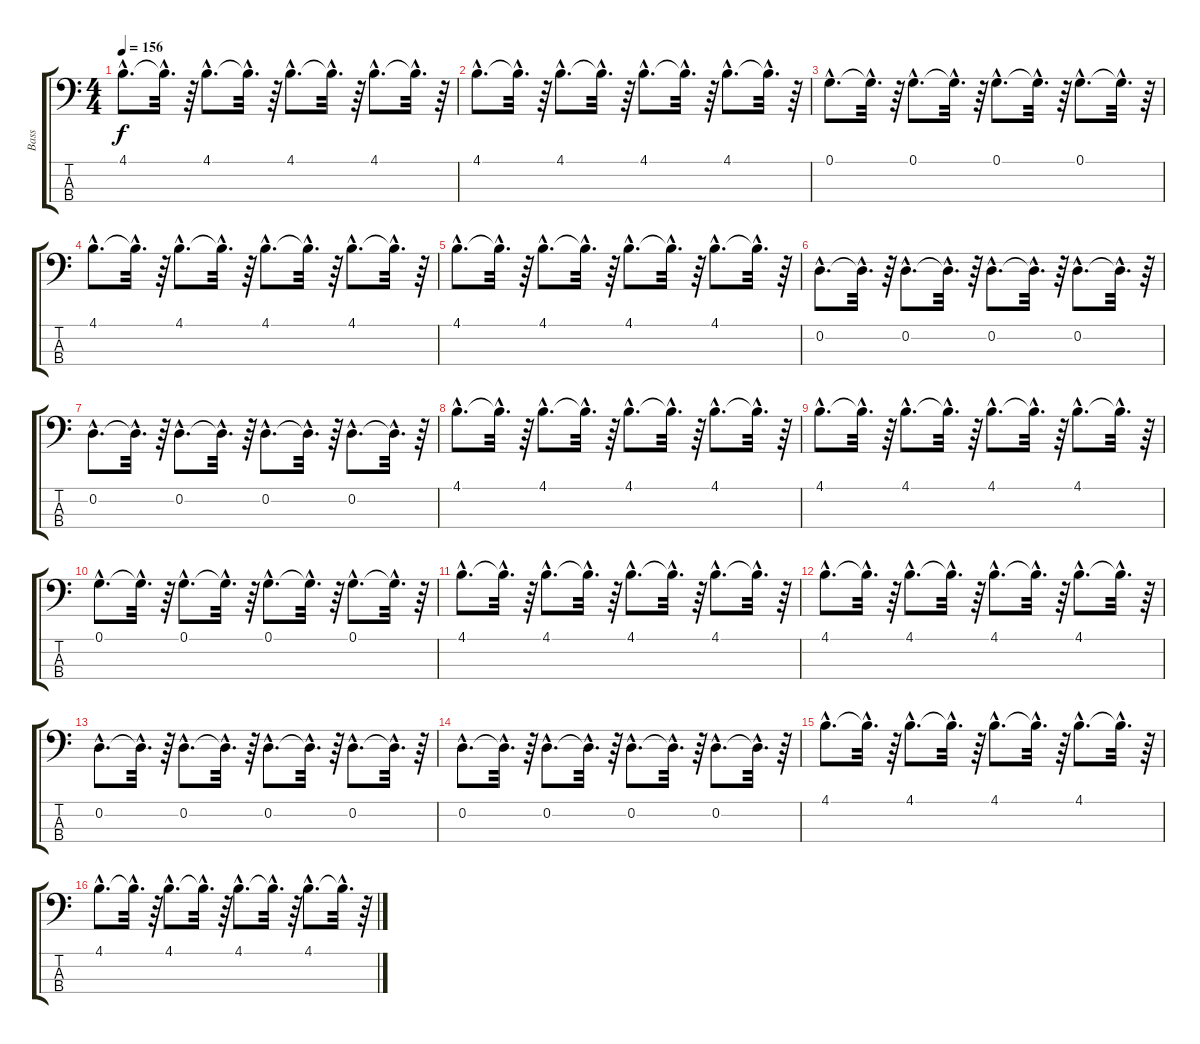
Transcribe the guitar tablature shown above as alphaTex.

\track ("Bass" "Bass") {instrument electricbasspick}
\staff {score tabs}
\tuning (G2 D2 A1 E1) {hide}
\ts (4 4)
\tempo 156
\clef f4
\ks c
4.1{hac}.8{d dy f} 4.1{hac t}.32{d} r.64 4.1{hac}.8{d} 4.1{hac t}.32{d} r.64 4.1{hac}.8{d} 4.1{hac t}.32{d} r.64 4.1{hac}.8{d} 4.1{hac t}.32{d} r.64 |
4.1{hac}.8{d} 4.1{hac t}.32{d} r.64 4.1{hac}.8{d} 4.1{hac t}.32{d} r.64 4.1{hac}.8{d} 4.1{hac t}.32{d} r.64 4.1{hac}.8{d} 4.1{hac t}.32{d} r.64 |
0.1{hac}.8{d} 0.1{hac t}.32{d} r.64 0.1{hac}.8{d} 0.1{hac t}.32{d} r.64 0.1{hac}.8{d} 0.1{hac t}.32{d} r.64 0.1{hac}.8{d} 0.1{hac t}.32{d} r.64 |
4.1{hac}.8{d} 4.1{hac t}.32{d} r.64 4.1{hac}.8{d} 4.1{hac t}.32{d} r.64 4.1{hac}.8{d} 4.1{hac t}.32{d} r.64 4.1{hac}.8{d} 4.1{hac t}.32{d} r.64 |
4.1{hac}.8{d} 4.1{hac t}.32{d} r.64 4.1{hac}.8{d} 4.1{hac t}.32{d} r.64 4.1{hac}.8{d} 4.1{hac t}.32{d} r.64 4.1{hac}.8{d} 4.1{hac t}.32{d} r.64 |
0.2{hac}.8{d} 0.2{hac t}.32{d} r.64 0.2{hac}.8{d} 0.2{hac t}.32{d} r.64 0.2{hac}.8{d} 0.2{hac t}.32{d} r.64 0.2{hac}.8{d} 0.2{hac t}.32{d} r.64 |
0.2{hac}.8{d} 0.2{hac t}.32{d} r.64 0.2{hac}.8{d} 0.2{hac t}.32{d} r.64 0.2{hac}.8{d} 0.2{hac t}.32{d} r.64 0.2{hac}.8{d} 0.2{hac t}.32{d} r.64 |
4.1{hac}.8{d} 4.1{hac t}.32{d} r.64 4.1{hac}.8{d} 4.1{hac t}.32{d} r.64 4.1{hac}.8{d} 4.1{hac t}.32{d} r.64 4.1{hac}.8{d} 4.1{hac t}.32{d} r.64 |
4.1{hac}.8{d} 4.1{hac t}.32{d} r.64 4.1{hac}.8{d} 4.1{hac t}.32{d} r.64 4.1{hac}.8{d} 4.1{hac t}.32{d} r.64 4.1{hac}.8{d} 4.1{hac t}.32{d} r.64 |
0.1{hac}.8{d} 0.1{hac t}.32{d} r.64 0.1{hac}.8{d} 0.1{hac t}.32{d} r.64 0.1{hac}.8{d} 0.1{hac t}.32{d} r.64 0.1{hac}.8{d} 0.1{hac t}.32{d} r.64 |
4.1{hac}.8{d} 4.1{hac t}.32{d} r.64 4.1{hac}.8{d} 4.1{hac t}.32{d} r.64 4.1{hac}.8{d} 4.1{hac t}.32{d} r.64 4.1{hac}.8{d} 4.1{hac t}.32{d} r.64 |
4.1{hac}.8{d} 4.1{hac t}.32{d} r.64 4.1{hac}.8{d} 4.1{hac t}.32{d} r.64 4.1{hac}.8{d} 4.1{hac t}.32{d} r.64 4.1{hac}.8{d} 4.1{hac t}.32{d} r.64 |
0.2{hac}.8{d} 0.2{hac t}.32{d} r.64 0.2{hac}.8{d} 0.2{hac t}.32{d} r.64 0.2{hac}.8{d} 0.2{hac t}.32{d} r.64 0.2{hac}.8{d} 0.2{hac t}.32{d} r.64 |
0.2{hac}.8{d} 0.2{hac t}.32{d} r.64 0.2{hac}.8{d} 0.2{hac t}.32{d} r.64 0.2{hac}.8{d} 0.2{hac t}.32{d} r.64 0.2{hac}.8{d} 0.2{hac t}.32{d} r.64 |
4.1{hac}.8{d} 4.1{hac t}.32{d} r.64 4.1{hac}.8{d} 4.1{hac t}.32{d} r.64 4.1{hac}.8{d} 4.1{hac t}.32{d} r.64 4.1{hac}.8{d} 4.1{hac t}.32{d} r.64 |
4.1{hac}.8{d} 4.1{hac t}.32{d} r.64 4.1{hac}.8{d} 4.1{hac t}.32{d} r.64 4.1{hac}.8{d} 4.1{hac t}.32{d} r.64 4.1{hac}.8{d} 4.1{hac t}.32{d} r.64
